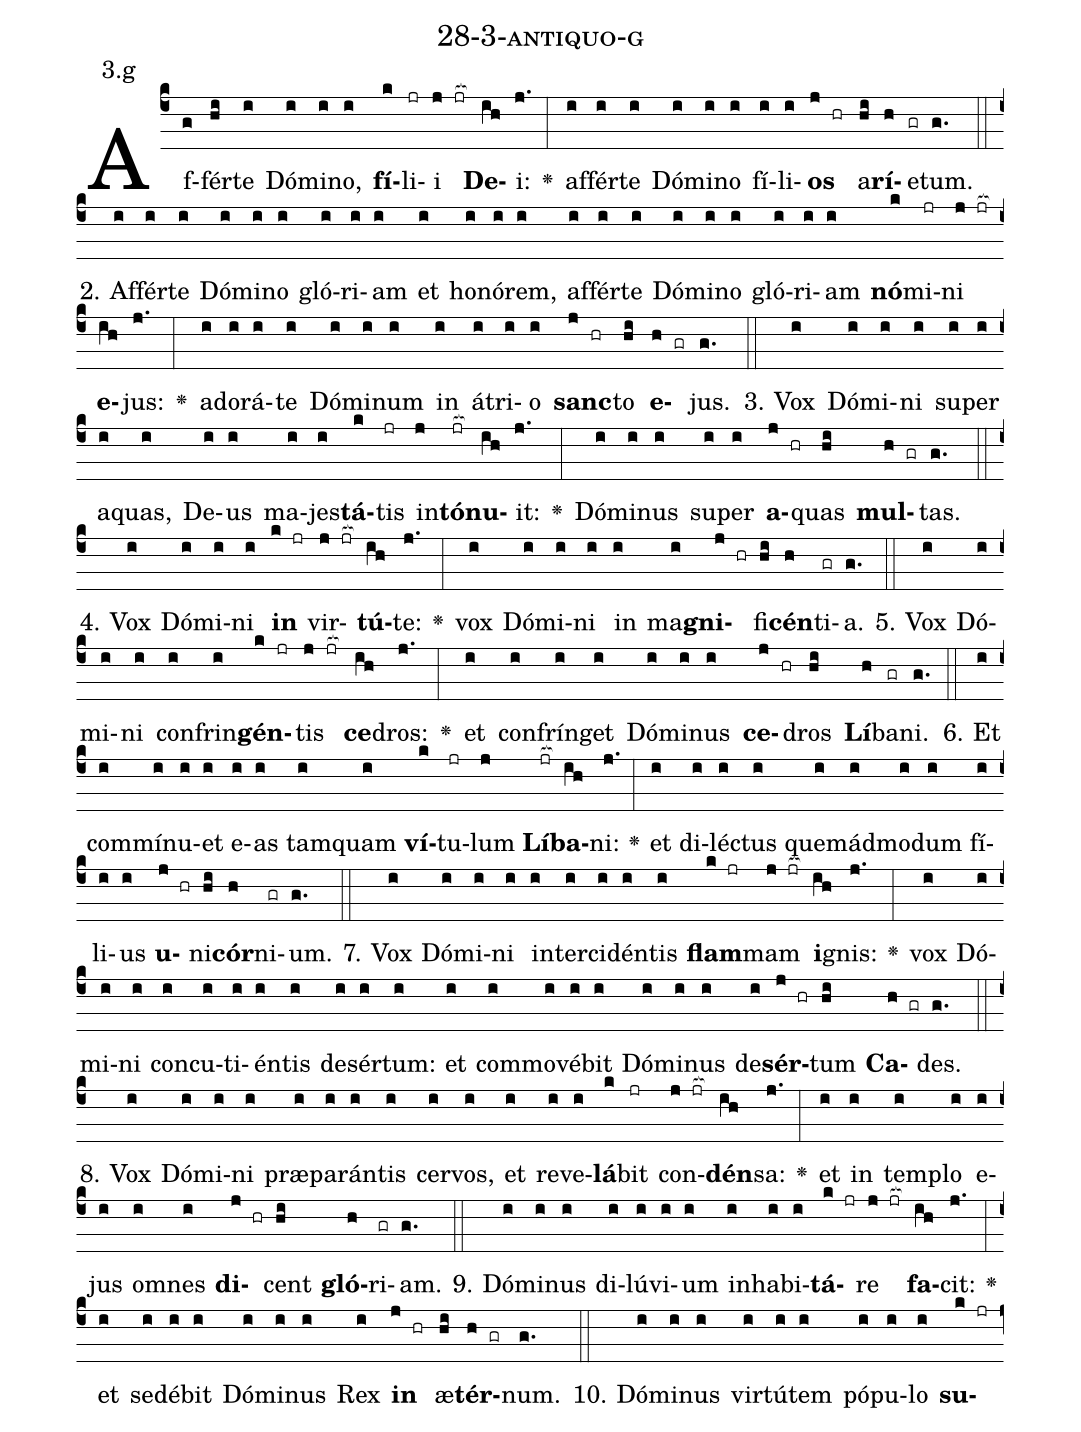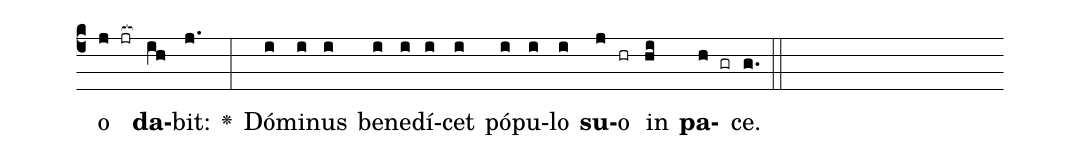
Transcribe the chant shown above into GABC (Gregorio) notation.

name: 28-3-antiquo-g;
annotation: 3.g;
%%
(c4)Af(g)fér(hi)te(i) Dó(i)mi(i)no,(i) <b>fí</b>(k)li(jr)i(j jr[ocb:1{]) <b>De</b>(ih[ocb:0}])i:(j.) <v>\greheightstar</v>(:) af(i)fér(i)te(i) Dó(i)mi(i)no(i) fí(i)li(i)<b>os</b>(j hr) a(hi)<b>rí</b>(h)e(gr)tum.(g.) (::)
2. Af(i)fér(i)te(i) Dó(i)mi(i)no(i) gló(i)ri(i)am(i) et(i) ho(i)nó(i)rem,(i) af(i)fér(i)te(i) Dó(i)mi(i)no(i) gló(i)ri(i)am(i) <b>nó</b>(k)mi(jr)ni(j jr[ocb:1{]) <b>e</b>(ih[ocb:0}])jus:(j.) <v>\greheightstar</v>(:) ad(i)o(i)rá(i)te(i) Dó(i)mi(i)num(i) in(i) á(i)tri(i)o(i) <b>sanc</b>(j hr)to(hi) <b>e</b>(h gr)jus.(g.) (::)
3. Vox(i) Dó(i)mi(i)ni(i) su(i)per(i) a(i)quas,(i) De(i)us(i) ma(i)jes(i)<b>tá</b>(k)tis(jr) in(j)<b>tó</b>(jr[ocb:1{])<b>nu</b>(ih[ocb:0}])it:(j.) <v>\greheightstar</v>(:) Dó(i)mi(i)nus(i) su(i)per(i) <b>a</b>(j hr)quas(hi) <b>mul</b>(h gr)tas.(g.) (::)
4. Vox(i) Dó(i)mi(i)ni(i) <b>in</b>(k jr) vir(j jr[ocb:1{])<b>tú</b>(ih[ocb:0}])te:(j.) <v>\greheightstar</v>(:) vox(i) Dó(i)mi(i)ni(i) in(i) ma(i)<b>gni</b>(j hr)fi(hi)<b>cén</b>(h)ti(gr)a.(g.) (::)
5. Vox(i) Dó(i)mi(i)ni(i) con(i)frin(i)<b>gén</b>(k jr)tis(j jr[ocb:1{]) <b>ce</b>(ih[ocb:0}])dros:(j.) <v>\greheightstar</v>(:) et(i) con(i)frín(i)get(i) Dó(i)mi(i)nus(i) <b>ce</b>(j hr)dros(hi) <b>Lí</b>(h)ba(gr)ni.(g.) (::)
6. Et(i) com(i)mí(i)nu(i)et(i) e(i)as(i) tam(i)quam(i) <b>ví</b>(k)tu(jr)lum(j) <b>Lí</b>(jr[ocb:1{])<b>ba</b>(ih[ocb:0}])ni:(j.) <v>\greheightstar</v>(:) et(i) di(i)léc(i)tus(i) quem(i)ád(i)mo(i)dum(i) fí(i)li(i)us(i) <b>u</b>(j hr)ni(hi)<b>cór</b>(h)ni(gr)um.(g.) (::)
7. Vox(i) Dó(i)mi(i)ni(i) in(i)ter(i)ci(i)dén(i)tis(i) <b>flam</b>(k jr)mam(j jr[ocb:1{]) <b>i</b>(ih[ocb:0}])gnis:(j.) <v>\greheightstar</v>(:) vox(i) Dó(i)mi(i)ni(i) con(i)cu(i)ti(i)én(i)tis(i) de(i)sér(i)tum:(i) et(i) com(i)mo(i)vé(i)bit(i) Dó(i)mi(i)nus(i) de(i)<b>sér</b>(j hr)tum(hi) <b>Ca</b>(h gr)des.(g.) (::)
8. Vox(i) Dó(i)mi(i)ni(i) præ(i)pa(i)rán(i)tis(i) cer(i)vos,(i) et(i) re(i)ve(i)<b>lá</b>(k)bit(jr) con(j jr[ocb:1{])<b>dén</b>(ih[ocb:0}])sa:(j.) <v>\greheightstar</v>(:) et(i) in(i) tem(i)plo(i) e(i)jus(i) om(i)nes(i) <b>di</b>(j hr)cent(hi) <b>gló</b>(h)ri(gr)am.(g.) (::)
9. Dó(i)mi(i)nus(i) di(i)lú(i)vi(i)um(i) in(i)ha(i)bi(i)<b>tá</b>(k jr)re(j jr[ocb:1{]) <b>fa</b>(ih[ocb:0}])cit:(j.) <v>\greheightstar</v>(:) et(i) se(i)dé(i)bit(i) Dó(i)mi(i)nus(i) Rex(i) <b>in</b>(j hr) æ(hi)<b>tér</b>(h gr)num.(g.) (::)
10. Dó(i)mi(i)nus(i) vir(i)tú(i)tem(i) pó(i)pu(i)lo(i) <b>su</b>(k jr)o(j jr[ocb:1{]) <b>da</b>(ih[ocb:0}])bit:(j.) <v>\greheightstar</v>(:) Dó(i)mi(i)nus(i) be(i)ne(i)dí(i)cet(i) pó(i)pu(i)lo(i) <b>su</b>(j)o(hr) in(hi) <b>pa</b>(h gr)ce.(g.) (::)
